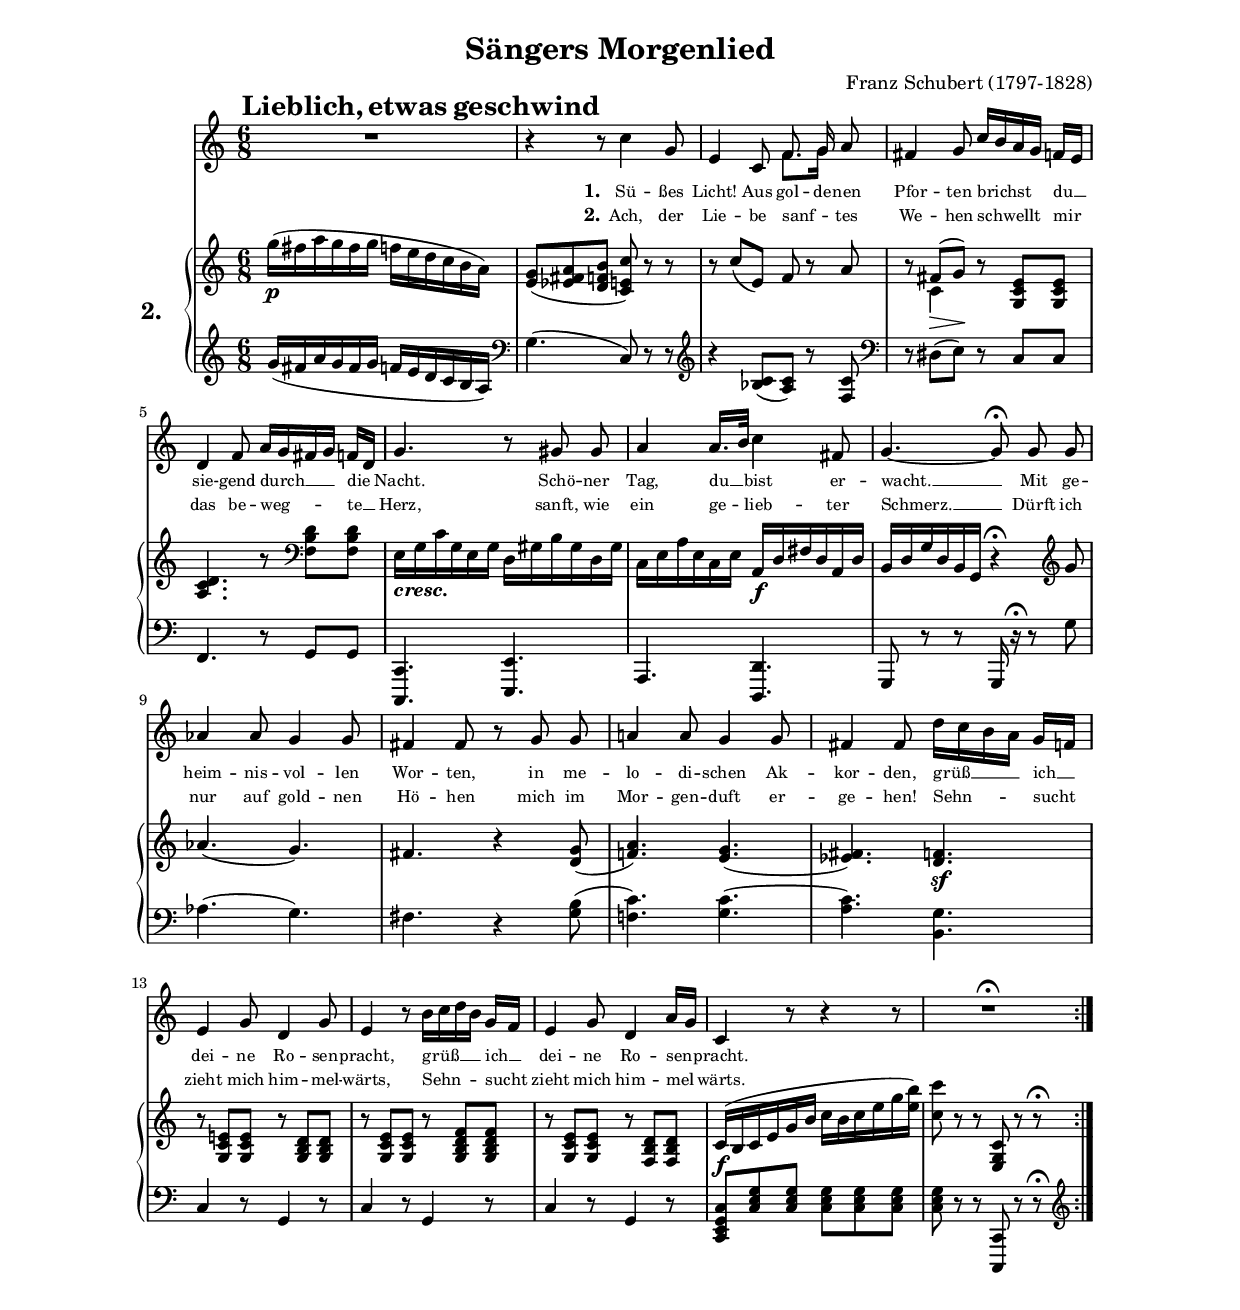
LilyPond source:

\header {
    title = "Sängers Morgenlied"
    composer = "Franz Schubert (1797-1828)"
    date = "27. Februar 1815"
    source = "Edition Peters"
    editor = "Paul Losse"
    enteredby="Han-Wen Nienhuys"
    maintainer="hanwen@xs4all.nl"

    texidoc = "The source is a rather tightly set Peters in Edition is
    a heavy font. The Peters edition (4622c) was `herausgegeben' by
    Paul Losse, whose name also appears on a 1956 edition of some
    other music. Strictly speaking, his edititorial enhancements will
    not be in the PD - but I am assuming there are no notable ones in
    this small piece.

    The original compresses the entire music onto a single page, in 4
    systems.  Lily does so too if you tune down spacing-increment, but
    chooses line breaks differently.

    Further manual tweaks: the slur in measure 12 has been flattened
manually. The beam in measure 3, left-hand, technically is wrong, but
has been added following the original. The crescendo in measure 4 has
been lowered

"

}

\version "2.15.32"
manuscriptBreak = { \break }



#(set-global-staff-size (/ (* 5.8 72.27) 25.4))

\paper  {
%#(set-global-staff-size (* 5.8 mm))
    line-width = #(* mm 160)
    indent = 8\mm
    system-system-spacing #'basic-distance = #10.3
    ragged-bottom = ##t 
    }

modernAccidentals = {
  \set Staff.extraNatural =  ##f
  \set Staff.autoAccidentals =  #'(Staff (same-octave . 1) (any-octave . 0))
  \set Staff.autoCautionaries =  #'()  
}


melody =    \relative c'' \repeat volta 2 \new Voice = "singer" {
    \time 6/8
    \autoBeamOff
    << s2.^\markup { \bold \large\larger\larger { \hspace #-3.0 Lieblich, etwas geschwind } }
       R2.
    >>
  r4 r8 c4 g8 |
  e4 c8
    <<
	\new Voice { \stemUp f8. g16 }
	{ \stemDown f8.[ g16] } >> \stemNeutral a8 |
  fis4  g8 c16[ b a g] f[ e] |
  d4 f8 a16[ g fis g] f[ d] |
  g4. r8 gis gis |
  a4 a16.[ b32] c4 fis,8 |
  g4.~ g8-\fermata g8 g |
  as4 as8 g4 g8 |
  fis4 fis8 r8 g g  |
  a!4 a8 g4 g8 |
  fis4 fis8 d'16[ c b a] g[ f] |
  e4 g8 d4 g8 e4 r8 b'16[ c d b] g[ f] |
  e4 g8 d4 a'16[ g] |
  c,4 r8 r4 r8 |

    % TODO : make \fermata work. 
  R2.^\fermataMarkup 
}


ignoreMelisma =	\set ignoreMelismata = ##t
ignoreMelismaOff = \unset ignoreMelismata 


firstVerse = \lyricmode {
    \set stanza = "1."
    
    Sü -- ßes Licht! Aus
    \ignoreMelisma
    gol --
    \ignoreMelismaOff

    de -- nen  Pfor -- ten brichst du __ \manuscriptBreak | 
    sie -- gend durch __ die Nacht. Schö -- ner Tag, du __ bist er -- wacht. __ Mit ge -- |
    \manuscriptBreak
    heim -- nis -- vol -- len Wor -- ten, in me -- lo -- di -- schen Ak -- kor -- den, grüß __ ich __ \manuscriptBreak |
    dei -- ne Ro -- sen -- pracht, grüß __ ich __ dei -- ne Ro -- sen -- pracht. 
    }

secondVerse = \lyricmode {
    \set stanza = "2."
    Ach, der Lie -- be sanf
    -- tes We -- hen schwellt mir |
    das be -- weg -- te __ Herz, sanft, wie ein ge -- lieb -- ter Schmerz. __ Dürft ich | 
    nur auf gold -- nen Hö -- hen mich im Mor -- gen -- duft er -- ge -- hen! Sehn -- sucht |
    zieht mich him -- mel -- wärts, Sehn -- sucht zieht mich him -- mel -- wärts.
    }

pianoRH =  \relative c''' \repeat volta 2 {
    \accidentalStyle "modern"
    g16(_\p fis a g fis g f e d c b a ) | 
    <g e>8( <es fis a> <d f b> <c e c'>) r8 r | 
    r8 c'( e,) f r a |
    \once \override DynamicLineSpanner   #'padding =#3
    r8 << { s8\> s8\! }  << { fis( g)
			    } \\ { c,4 } >> >> r8 <e c g> <e c g> |
    <d c a>4. r8 \clef bass  <d b f> <d b f> |
    e,16_" "_\markup { \bold\italic cresc. } g c g e g d gis b gis d gis |
    c, e a e c e a,-\f d fis d a d |
    b d g  d b g r4\fermata \clef treble g''8 |
    as4.( g 4.) | fis4. r4 <d g>8 ( |
    <f a>4.) <e g>4.( <es fis> ) <d f>\sf |
    r8 <e c g> <e c g> r <d b g > <d b g> |
    r <e c g> <e c g> r <f d b g> <f d b g> |
    r <e c g> <e c g> r <d b f> <d b f> |
    c16(_\f b c e g b c b c e g <e b'>) |
    <c c'>8 r r <c, g e>8 r r\fermata |  
}

pianoLH =  \relative c'' \repeat volta 2 {
    \accidentalStyle "modern"
    g16( fis a g fis g f e d c b a) | 
    \clef bass g4.( c,8) r r
    \clef treble r4 <bes' c>8([ <a c>)] r <f c'> |
    \clef bass r8 dis( e) r c c |
    f,4. r8 g g |
    <c, c,>4. <e e,>4. |
    a,4. <d d,>4. |
    g,8 r r g16 r16\fermata r8 g''8 |
    as4.( g ) |
    fis r4 <g b>8( |
    <f c'>4.)

    \once \override Slur  #'height-limit = #1.0

    <g c>4.( | <a c>4.) <g b,> |
    c,4 r8 g4 r8 |
    c4 r8 g4 r8 |
    c4 r8 g4 r8 |
    <c g e c>8 <c e g> <c e g>     <c e g> <c e g> <c e g> |
    <c e g> r r <c, c,>8 r r\fermata \clef treble
    }

\book {
    \score {
	<< \time 6/8
	   \new Staff <<
	       \context Staff \accidentalStyle "modern"
	       \melody >>
	   \lyricsto "singer" \new Lyrics \firstVerse
	   \lyricsto "singer" \new Lyrics \secondVerse
	   \new PianoStaff << 
	       \set PianoStaff.instrumentName = \markup {
		   \bold
		   \larger\larger\larger\larger \huge "2.  " }
	       \new Staff \pianoRH
	       \new Staff \pianoLH
	   >> 
       >>

	\layout {
	    \context {
		\Lyrics
		\override LyricText #'font-size = #-1
	    }
	    \context {
		\Score
		\override Beam #'beam-thickness = #0.55
		\override SpacingSpanner #'spacing-increment = #1.0
		\override Slur #'height-limit = #1.5
	    }
	}
	\midi {
	  \tempo 4 = 70
	}
    }
}

